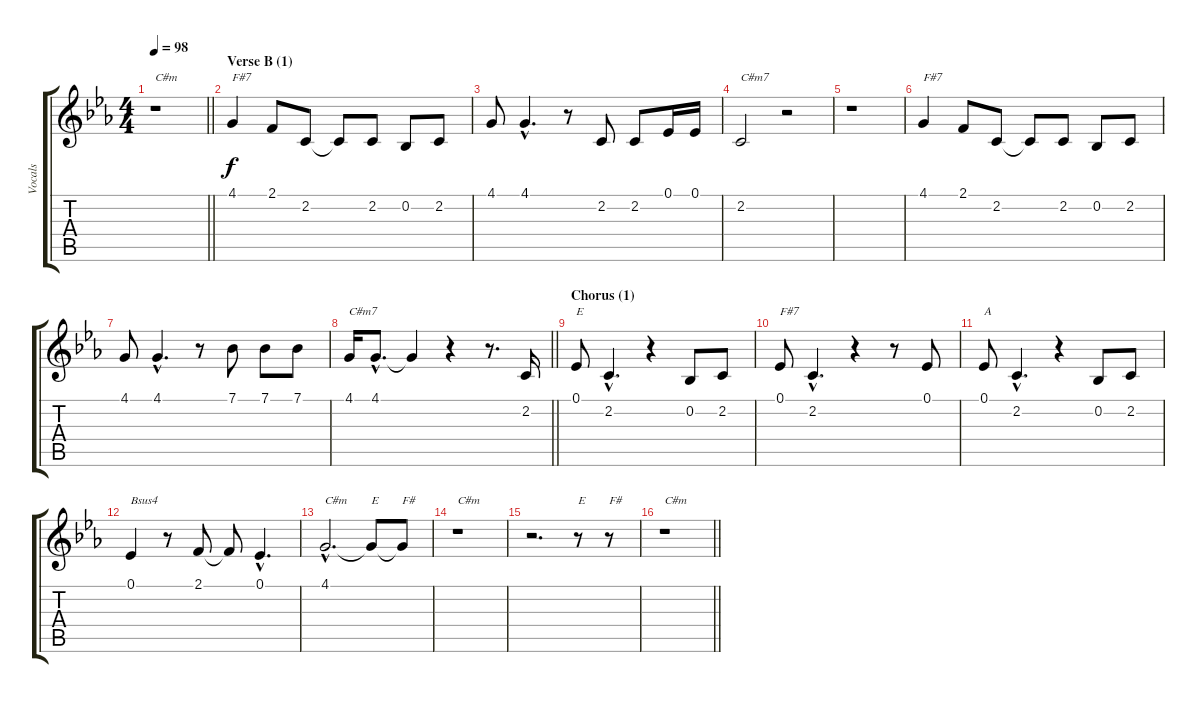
\track ("Vocals" "Vocals") {instrument sopranosax}
\staff {score tabs}
\tuning (Eb4 Bb3 Gb3 Db3 Ab2 Eb2) {hide}
\ts (4 4)
\tempo 98
\clef g2
\barLineRight lightlight
\ks cminor
r.1{txt "C#m" dy f} |
\section ("" "Verse B (1)")
4.1.4{txt "F#7"} 2.1.8 2.2.8 2.2{t}.8 2.2.8 0.2.8 2.2.8 |
4.1.8 4.1{hac}.4{d} r.8 2.2.8 2.2.8 0.1.16 0.1.16 |
2.2.2{txt "C#m7"} r.2 |
r.1 |
4.1.4{txt "F#7"} 2.1.8 2.2.8 2.2{t}.8 2.2.8 0.2.8 2.2.8 |
4.1.8 4.1{hac}.4{d} r.8 7.1.8 7.1.8 7.1.8 |
\barLineRight lightlight
4.1.16{txt "C#m7"} 4.1{hac}.8{d} 4.1{t}.4 r.4 r.8{d} 2.2.16 |
\section ("" "Chorus (1)")
0.1.8{txt "E"} 2.2{hac}.4{d} r.4 0.2.8 2.2.8 |
0.1.8{txt "F#7"} 2.2{hac}.4{d} r.4 r.8 0.1.8 |
0.1.8{txt "A"} 2.2{hac}.4{d} r.4 0.2.8 2.2.8 |
0.1.4{txt "Bsus4"} r.8 2.1.8 2.1{t}.8 0.1{hac}.4{d} |
4.1{hac}.2{d txt "C#m"} 4.1{t}.8{txt "E"} 4.1{t}.8{txt "F#"} |
r.1{txt "C#m"} |
r.2{d} r.8{txt "E"} r.8{txt "F#"} |
\barLineRight lightlight
r.1{txt "C#m"}
